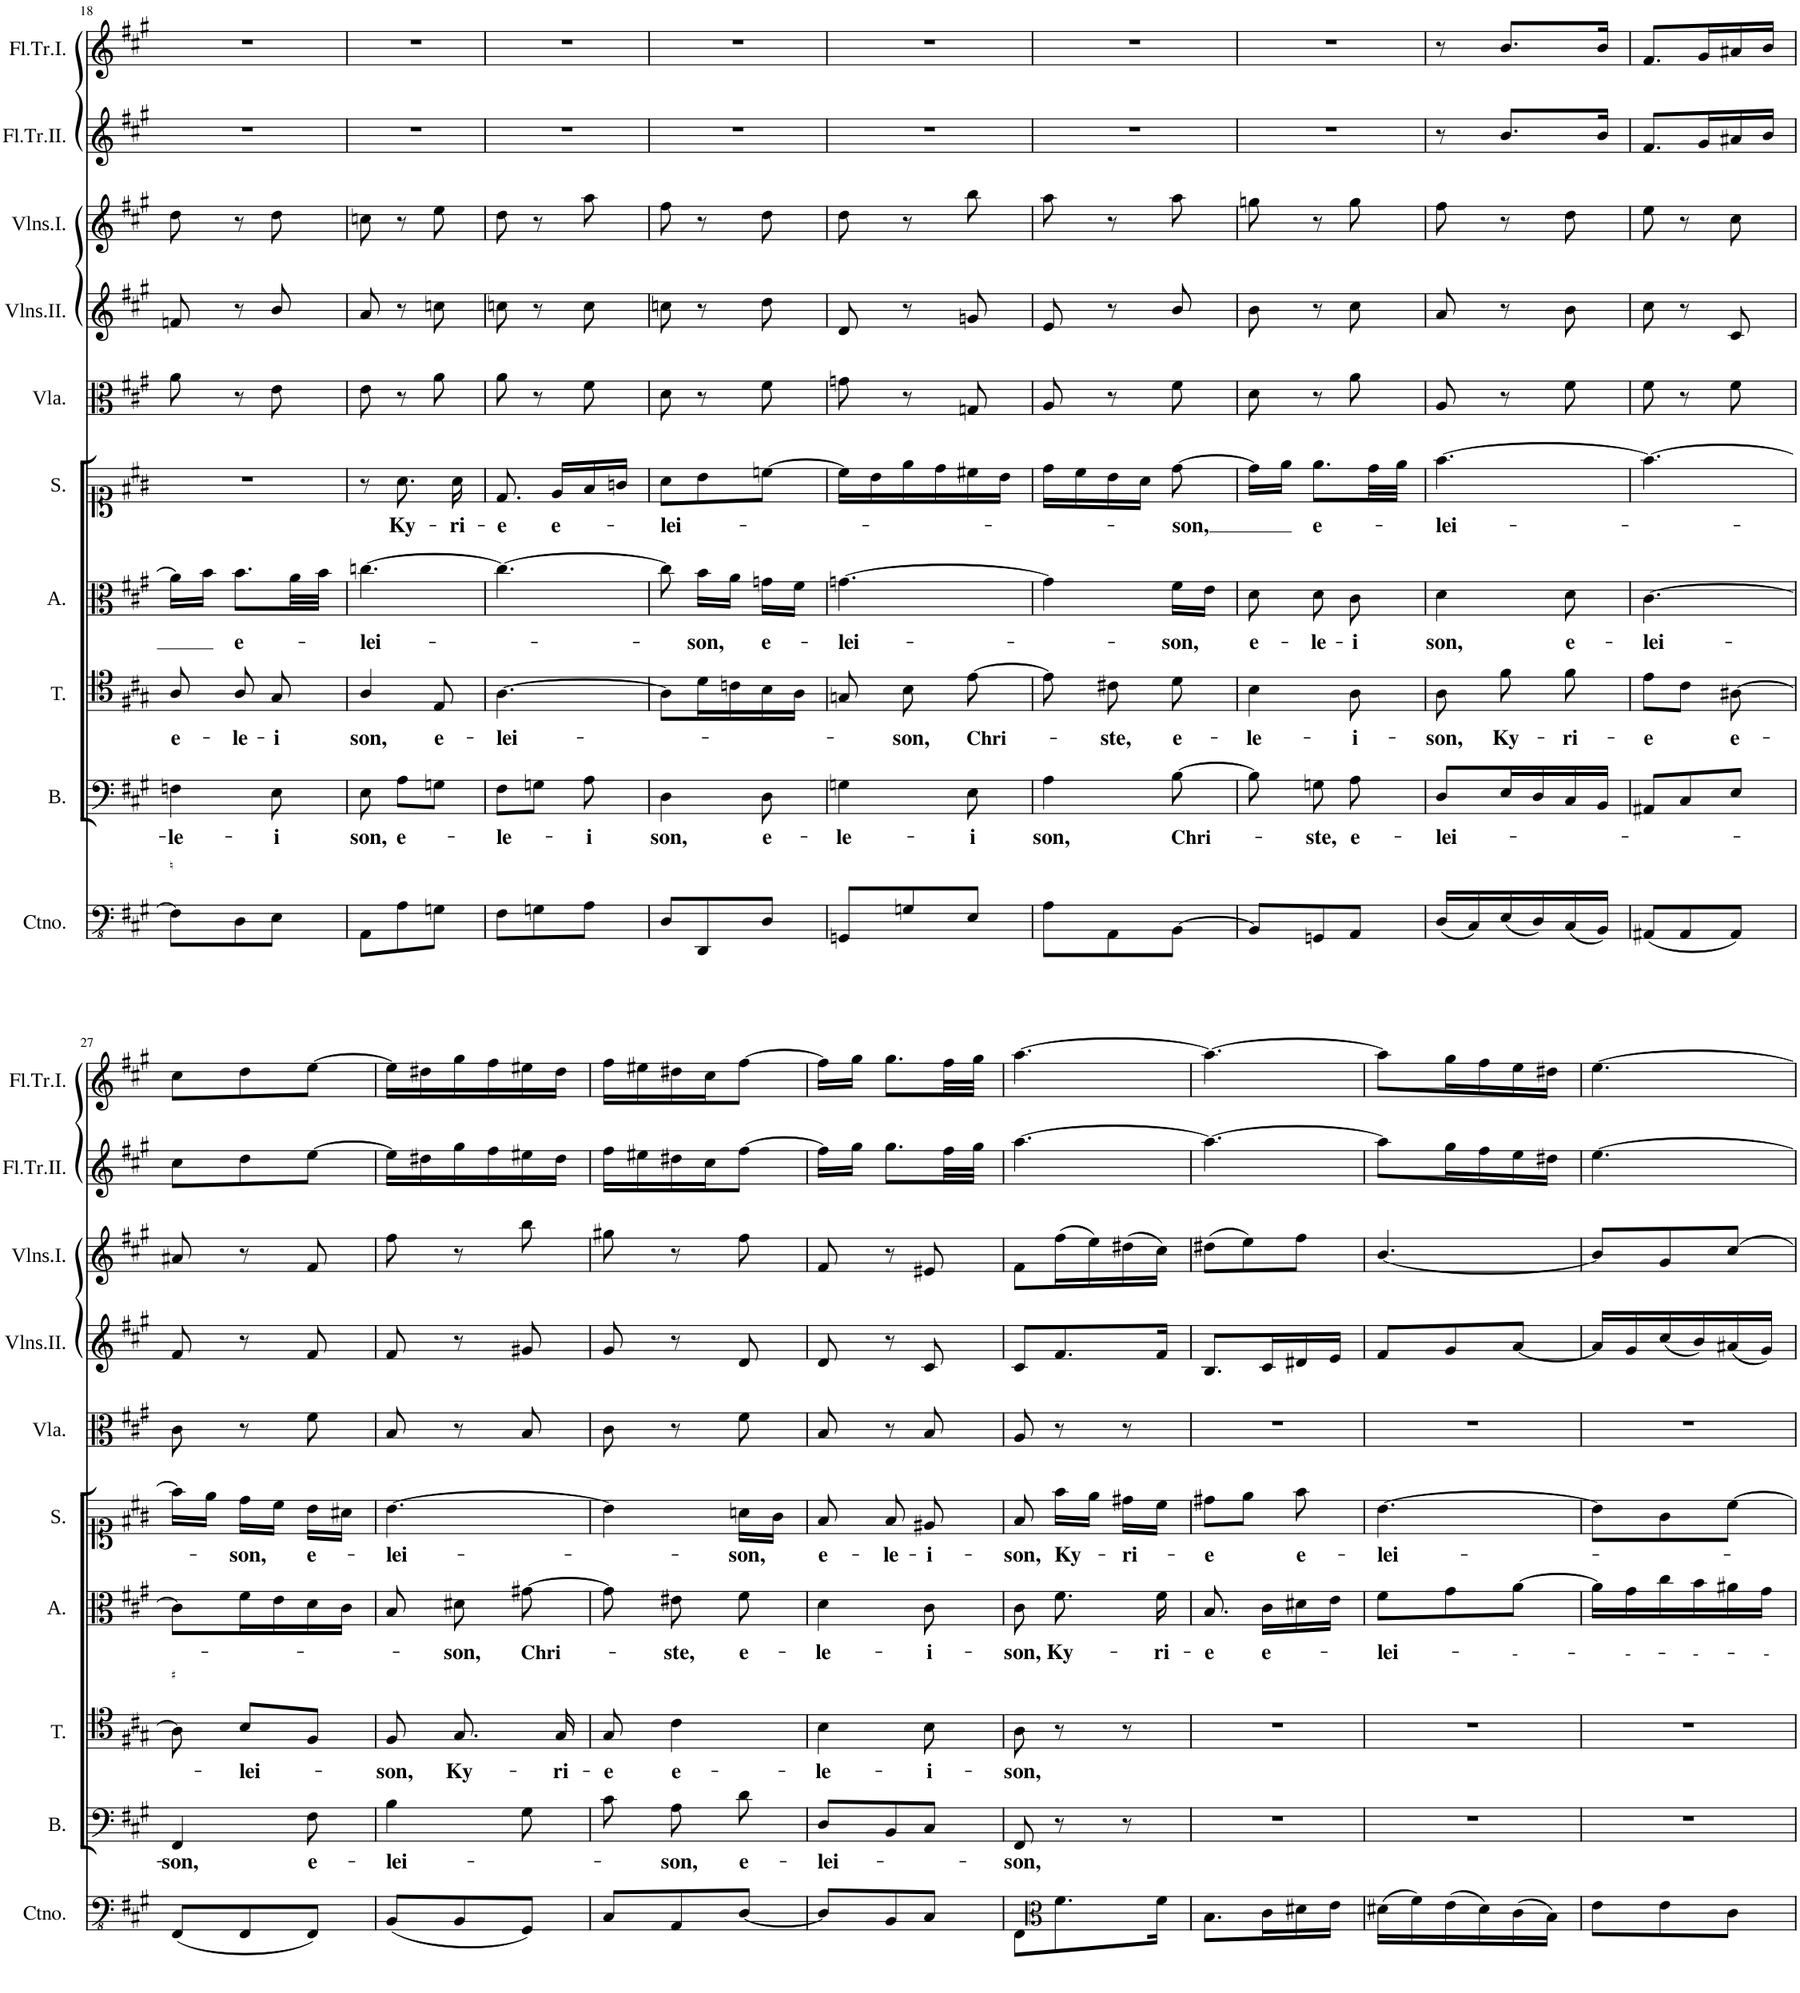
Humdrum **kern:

**kern	**kern	**text	**kern	**text	**kern	**text	**kern	**text	**kern	**kern	**kern	**kern	**kern
*part10	*part9	*part9	*part8	*part8	*part7	*part7	*part6	*part6	*part5	*part4	*part3	*part2	*part1
*staff10	*staff9	*staff9	*staff8	*staff8	*staff7	*staff7	*staff6	*staff6	*staff5	*staff4	*staff3	*staff2	*staff1
*I"Continuo.	*I"Basso.	*	*I"Tenore.	*	*I"Alto.	*	*I"Soprano.	*	*I"Viola	*I"Violino II.	*I"Violino I.	*I"Flauto Traverso II.	*I"Flauto Traverso I.
*I'Ctno.	*I'B.	*	*I'T.	*	*I'A.	*	*I'S.	*	*I'Vla.	*	*	*I'Fl.Tr.II.	*I'Fl.Tr.I.
!!LO:PB:g=z
*clefFv4	*clefF4	*	*clefC4	*	*clefC3	*	*clefC1	*	*clefC3	*clefG2	*clefG2	*clefG2	*clefG2
*k[f#c#g#]	*k[f#c#g#]	*	*k[f#c#g#]	*	*k[f#c#g#]	*	*k[f#c#g#]	*	*k[f#c#g#]	*k[f#c#g#]	*k[f#c#g#]	*k[f#c#g#]	*k[f#c#g#]
*M3/8	*M3/8	*	*M3/8	*	*M3/8	*	*M3/8	*	*M3/8	*M3/8	*M3/8	*M3/8	*M3/8
=18	=18	=18	=18	=18	=18	=18	=18	=18	=18	=18	=18	=18	=18
!	!	!LO:LY:b	!	!LO:LY:b	!	!	!	!	!	!	!	!	!
8FF\L]	4Fn\	-le-	8A/	e-	16a\LL]	.	4.r	.	8a\	8fn/	8dd\	4.r	4.r
.	.	.	.	.	16b\JJ	.	.	.	.	.	.	.	.
!	!	!	!	!LO:LY:b	!	!LO:LY:b	!	!	!	!	!	!	!
8DD\	.	.	8A/	-le-	8.b\L	e-	.	.	8r	8r	8r	.	.
!	!	!LO:LY:b	!	!LO:LY:b	!	!	!	!	!	!	!	!	!
8EE\J	8E\	-i	8G#/	-i	.	.	.	.	8e\	8b/	8dd\	.	.
.	.	.	.	.	32a\LL	.	.	.	.	.	.	.	.
.	.	.	.	.	32b\JJJ	.	.	.	.	.	.	.	.
=19	=19	=19	=19	=19	=19	=19	=19	=19	=19	=19	=19	=19	=19
!	!	!LO:LY:b	!	!LO:LY:b	!	!LO:LY:b	!	!	!	!	!	!	!
8AAA\L	8E\	-son,	4A/	-son,	[4.ccn\	-lei-	8r	.	8e\	8a/	8ccn\	4.r	4.r
!	!	!LO:LY:b	!	!	!	!	!	!LO:LY:b	!	!	!	!	!
8AA\	8A\L	e-	.	.	.	.	8.a\	Ky-	8r	8r	8r	.	.
!	!	!	!	!LO:LY:b	!	!	!	!	!	!	!	!	!
8GGn\J	8Gn\J	.	8E/	e-	.	.	.	.	8a\	8ccn\	8ee\	.	.
!	!	!	!	!	!	!	!	!LO:LY:b	!	!	!	!	!
.	.	.	.	.	.	.	16a\	-ri-	.	.	.	.	.
=20	=20	=20	=20	=20	=20	=20	=20	=20	=20	=20	=20	=20	=20
!	!	!LO:LY:b	!	!LO:LY:b	!	!	!	!LO:LY:b	!	!	!	!	!
8FF#\L	8F#\L	-le-	[4.A\	-lei-	4.cc\_	.	8.d/	-e	8a\	8ccn\	8dd\	4.r	4.r
8GGn\	8Gn\J	.	.	.	.	.	.	.	8r	8r	8r	.	.
!	!	!	!	!	!	!	!	!LO:LY:b	!	!	!	!	!
.	.	.	.	.	.	.	16e/LL	e-	.	.	.	.	.
!	!	!LO:LY:b	!	!	!	!	!	!	!	!	!	!	!
8AA\J	8A\	-i	.	.	.	.	16f#/	.	8f#\	8cc\	8aa\	.	.
.	.	.	.	.	.	.	16gn/JJ	.	.	.	.	.	.
=21	=21	=21	=21	=21	=21	=21	=21	=21	=21	=21	=21	=21	=21
!	!	!LO:LY:b	!	!	!	!	!	!LO:LY:b	!	!	!	!	!
8DD/L	4D\	-son,	8A\L]	.	8cc\]	.	8a\L	-lei-	8d\	8ccn\	8ff#\	4.r	4.r
!	!	!	!	!	!	!LO:LY:b	!	!	!	!	!	!	!
8DDD/	.	.	16d\L	.	16b\LL	-son,	8b\	.	8r	8r	8r	.	.
.	.	.	16cn\	.	16a\JJ	.	.	.	.	.	.	.	.
!	!	!LO:LY:b	!	!	!	!LO:LY:b	!	!	!	!	!	!	!
8DD/J	8D\	e-	16B\	.	16gn\LL	e-	[8ccn\J	.	8f#\	8dd\	8dd\	.	.
.	.	.	16A\JJ	.	16f#\JJ	.	.	.	.	.	.	.	.
=22	=22	=22	=22	=22	=22	=22	=22	=22	=22	=22	=22	=22	=22
!	!	!LO:LY:b	!	!	!	!LO:LY:b	!	!	!	!	!	!	!
8GGGn/L	4Gn\	-le-	8Gn/	.	[4.gn\	-lei-	16cc\LL]	.	8gn\	8d/	8dd\	4.r	4.r
.	.	.	.	.	.	.	16b\	.	.	.	.	.	.
!	!	!	!	!LO:LY:b	!	!	!	!	!	!	!	!	!
8GGn/	.	.	8B\	-son,	.	.	16ee\	.	8r	8r	8r	.	.
.	.	.	.	.	.	.	16dd\	.	.	.	.	.	.
!	!	!LO:LY:b	!	!LO:LY:b	!	!	!	!	!	!	!	!	!
8EE/J	8E\	-i	[8e\	Chri-	.	.	16cc#X\	.	8Gn/	8gn/	8bb\	.	.
.	.	.	.	.	.	.	16b\JJ	.	.	.	.	.	.
=23	=23	=23	=23	=23	=23	=23	=23	=23	=23	=23	=23	=23	=23
!	!	!LO:LY:b	!	!	!	!	!	!	!	!	!	!	!
8AA\L	4A\	-son,	8e\]	.	4g\]	.	16dd\LL	.	8A/	8e/	8aa\	4.r	4.r
.	.	.	.	.	.	.	16cc#\	.	.	.	.	.	.
!	!	!	!	!LO:LY:b	!	!	!	!	!	!	!	!	!
8AAA\	.	.	8c#X\	-ste,	.	.	16b\	.	8r	8r	8r	.	.
.	.	.	.	.	.	.	16a\JJ	.	.	.	.	.	.
!	!	!LO:LY:b	!	!LO:LY:b	!	!LO:LY:b	!	!LO:LY:b	!	!	!	!	!
[8BBB\J	[8B\	Chri-	8d\	e-	16f#\LL	-son,	[8dd\	-son,	8f#\	8b/	8aa\	.	.
.	.	.	.	.	16e\JJ	.	.	.	.	.	.	.	.
=24	=24	=24	=24	=24	=24	=24	=24	=24	=24	=24	=24	=24	=24
!	!	!	!	!LO:LY:b	!	!LO:LY:b	!	!	!	!	!	!	!
8BBB/L]	8B\]	.	4B\	-le-	8d\	e-	16dd\LL]	.	8d\	8b\	8ggn\	4.r	4.r
.	.	.	.	.	.	.	16ee\JJ	.	.	.	.	.	.
!	!	!LO:LY:b	!	!	!	!LO:LY:b	!	!LO:LY:b	!	!	!	!	!
8GGGn/	8Gn\	-ste,	.	.	8d\	-le-	8.ee\L	e-	8r	8r	8r	.	.
!	!	!LO:LY:b	!	!LO:LY:b	!	!LO:LY:b	!	!	!	!	!	!	!
8AAA/J	8A\	e-	8A\	-i-	8c#\	-i	.	.	8a\	8cc#\	8gg\	.	.
.	.	.	.	.	.	.	32dd\LL	.	.	.	.	.	.
.	.	.	.	.	.	.	32ee\JJJ	.	.	.	.	.	.
=25	=25	=25	=25	=25	=25	=25	=25	=25	=25	=25	=25	=25	=25
!	!	!LO:LY:b	!	!LO:LY:b	!	!LO:LY:b	!	!LO:LY:b	!	!	!	!	!
(16DD/LL	8D/L	-lei-	8A\	-son,	4d\	-son,	[4.ff#\	-lei-	8A/	8a/	8ff#\	8r	8r
16CC#/)	.	.	.	.	.	.	.	.	.	.	.	.	.
!	!	!	!	!LO:LY:b	!	!	!	!	!	!	!	!	!
(16EE/	16E/L	.	8f#\	Ky-	.	.	.	.	8r	8r	8r	8.b/L	8.b/L
16DD/)	16D/	.	.	.	.	.	.	.	.	.	.	.	.
!	!	!	!	!LO:LY:b	!	!LO:LY:b	!	!	!	!	!	!	!
(16CC#/	16C#/	.	8f#\	-ri-	8d\	e-	.	.	8f#\	8b\	8dd\	.	.
16BBB/JJ)	16BB/JJ	.	.	.	.	.	.	.	.	.	.	16b/Jk	16b/Jk
=26	=26	=26	=26	=26	=26	=26	=26	=26	=26	=26	=26	=26	=26
!	!	!	!	!LO:LY:b	!	!LO:LY:b	!	!	!	!	!	!	!
(8AAA#X/L	8AA#X/L	.	8e\L	e	[4.c#\	-lei-	4.ff#\_	.	8f#\	8cc#\	8ee\	8.f#/L	8.f#/L
8AAA#/	8C#/	.	8c#\J	.	.	.	.	.	8r	8r	8r	.	.
.	.	.	.	.	.	.	.	.	.	.	.	16g#/L	16g#/L
!	!	!	!	!LO:LY:b	!	!	!	!	!	!	!	!	!
8AAA#/J)	8E/J	.	[8A#X\	e-	.	.	.	.	8f#\	8c#/	8cc#\	16a#X/	16a#X/
.	.	.	.	.	.	.	.	.	.	.	.	16b/JJ	16b/JJ
!!LO:LB:g=z
=27	=27	=27	=27	=27	=27	=27	=27	=27	=27	=27	=27	=27	=27
!	!	!LO:LY:b	!	!	!	!	!	!	!	!	!	!	!
(8FFF#/L	4FF#/	-son,	8A#\]	.	8c#\L]	.	16ff#\LL]	.	8c#\	8f#/	8a#X/	8cc#\L	8cc#\L
.	.	.	.	.	.	.	16ee\JJ	.	.	.	.	.	.
!	!	!	!	!LO:LY:b	!	!	!	!LO:LY:b	!	!	!	!	!
8FFF#/	.	.	8B/L	-lei-	16f#\L	.	16dd\LL	-son,	8r	8r	8r	8dd\	8dd\
.	.	.	.	.	16e\	.	16cc#\JJ	.	.	.	.	.	.
!	!	!LO:LY:b	!	!	!	!	!	!LO:LY:b	!	!	!	!	!
8FFF#/J)	8F#\	e-	8F#/J	.	16d\	.	16b\LL	e-	8f#\	8f#/	8f#/	[8ee\J	[8ee\J
.	.	.	.	.	16c#\JJ	.	16a#X\JJ	.	.	.	.	.	.
=28	=28	=28	=28	=28	=28	=28	=28	=28	=28	=28	=28	=28	=28
!	!	!LO:LY:b	!	!LO:LY:b	!	!	!	!LO:LY:b	!	!	!	!	!
(8BBB/L	4B\	-lei-	8F#/	son,	8B/	.	[4.b\	-lei-	8B/	8f#/	8ff#\	16ee\LL]	16ee\LL]
.	.	.	.	.	.	.	.	.	.	.	.	16dd#X\	16dd#X\
!	!	!	!	!LO:LY:b	!	!LO:LY:b	!	!	!	!	!	!	!
8BBB/	.	.	8.G#/	Ky-	8d#X\	-son,	.	.	8r	8r	8r	16gg#\	16gg#\
.	.	.	.	.	.	.	.	.	.	.	.	16ff#\	16ff#\
!	!	!	!	!	!	!LO:LY:b	!	!	!	!	!	!	!
8GGG#/J)	8G#\	.	.	.	[8g#X\	Chri-	.	.	8B/	8g#X/	8bb\	16ee#X\	16ee#X\
!	!	!	!	!LO:LY:b	!	!	!	!	!	!	!	!	!
.	.	.	16G#/	-ri-	.	.	.	.	.	.	.	16dd#\JJ	16dd#\JJ
=29	=29	=29	=29	=29	=29	=29	=29	=29	=29	=29	=29	=29	=29
!	!	!	!	!LO:LY:b	!	!	!	!	!	!	!	!	!
8CC#/L	8c#\	.	8G#/	e	8g#\]	.	4b\]	.	8c#\	8g#/	8gg#X\	16ff#\LL	16ff#\LL
.	.	.	.	.	.	.	.	.	.	.	.	16ee#X\	16ee#X\
!	!	!LO:LY:b	!	!LO:LY:b	!	!LO:LY:b	!	!	!	!	!	!	!
8AAA/	8A\	-son,	4c#\	e-	8e#X\	-ste,	.	.	8r	8r	8r	16dd#X\	16dd#X\
.	.	.	.	.	.	.	.	.	.	.	.	16cc#\J	16cc#\J
!	!	!LO:LY:b	!	!	!	!LO:LY:b	!	!LO:LY:b	!	!	!	!	!
[8DD/J	8d\	e-	.	.	8f#\	e-	16an\LL	-son,	8f#\	8d/	8ff#\	[8ff#\J	[8ff#\J
.	.	.	.	.	.	.	16g#\JJ	.	.	.	.	.	.
=30	=30	=30	=30	=30	=30	=30	=30	=30	=30	=30	=30	=30	=30
!	!	!LO:LY:b	!	!LO:LY:b	!	!LO:LY:b	!	!LO:LY:b	!	!	!	!	!
8DD/L]	8D/L	-lei-	4B\	-le-	4d\	-le-	8f#/	e-	8B/	8d/	8f#/	16ff#\LL]	16ff#\LL]
.	.	.	.	.	.	.	.	.	.	.	.	16gg#\JJ	16gg#\JJ
!	!	!	!	!	!	!	!	!LO:LY:b	!	!	!	!	!
8BBB/	8BB/	.	.	.	.	.	8f#/	-le-	8r	8r	8r	8.gg#\L	8.gg#\L
!	!	!	!	!LO:LY:b	!	!LO:LY:b	!	!LO:LY:b	!	!	!	!	!
8CC#/J	8C#/J	.	8B\	-i-	8c#\	-i-	8e#X/	-i-	8B/	8c#/	8e#X/	.	.
.	.	.	.	.	.	.	.	.	.	.	.	32ff#\LL	32ff#\LL
.	.	.	.	.	.	.	.	.	.	.	.	32gg#\JJJ	32gg#\JJJ
=31	=31	=31	=31	=31	=31	=31	=31	=31	=31	=31	=31	=31	=31
!	!	!LO:LY:b	!	!LO:LY:b	!	!LO:LY:b	!	!LO:LY:b	!	!	!	!	!
8FFF#\L	8FF#/	-son,	8A\	son,	8c#\	son,	8f#/	-son,	8A/	8c#/L	8f#\L	[4.aa\	[4.aa\
*clefC3	*	*	*	*	*	*	*	*	*	*	*	*	*
!	!	!	!	!	!	!LO:LY:b	!	!LO:LY:b	!	!	!	!	!
8.f#\	8r	.	8r	.	8.f#\	Ky-	16ff#\LL	Ky-	8r	8.f#/	(16ff#\L	.	.
.	.	.	.	.	.	.	16ee\JJ	.	.	.	16ee\)	.	.
!	!	!	!	!	!	!	!	!LO:LY:b	!	!	!	!	!
.	8r	.	8r	.	.	.	16dd#X\LL	-ri-	8r	.	(16dd#X\	.	.
!	!	!	!	!	!	!LO:LY:b	!	!	!	!	!	!	!
16f#\Jk	.	.	.	.	16f#\	-ri-	16cc#\JJ	.	.	16f#/Jk	16cc#\JJ)	.	.
=32	=32	=32	=32	=32	=32	=32	=32	=32	=32	=32	=32	=32	=32
!	!	!	!	!	!	!LO:LY:b	!	!LO:LY:b	!	!	!	!	!
8.B\L	4.r	.	4.r	.	8.B/	e	8dd#X\L	-e	4.r	8.B/L	(8dd#X\L	4.aa\_	4.aa\_
.	.	.	.	.	.	.	8ee\J	.	.	.	8ee\)	.	.
!	!	!	!	!	!	!LO:LY:b	!	!	!	!	!	!	!
16c#\L	.	.	.	.	16c#\LL	e-	.	.	.	16c#/L	.	.	.
!	!	!	!	!	!	!	!	!LO:LY:b	!	!	!	!	!
16d#X\	.	.	.	.	16d#X\	.	8ff#\	e-	.	16d#X/	8ff#\J	.	.
16e\JJ	.	.	.	.	16e\JJ	.	.	.	.	16e/JJ	.	.	.
=33	=33	=33	=33	=33	=33	=33	=33	=33	=33	=33	=33	=33	=33
!	!	!	!	!	!	!LO:LY:b	!	!LO:LY:b	!	!	!	!	!
(16d#X\LL	4.r	.	4.r	.	8f#\L	-lei-	[4.b\	-lei-	4.r	8f#/L	[4.b/	8aa\L]	8aa\L]
16f#\)	.	.	.	.	.	.	.	.	.	.	.	.	.
(16e\	.	.	.	.	8g#\	.	.	.	.	8g#/	.	16gg#\L	16gg#\L
16d#\)	.	.	.	.	.	.	.	.	.	.	.	16ff#\	16ff#\
!	!	!	!	!	!	!LO:LY:b	!	!	!	!	!	!	!
(16c#\	.	.	.	.	[8a\J	---	.	.	.	[8a/J	.	16ee\	16ee\
16B\JJ)	.	.	.	.	.	.	.	.	.	.	.	16dd#X\JJ	16dd#X\JJ
=34	=34	=34	=34	=34	=34	=34	=34	=34	=34	=34	=34	=34	=34
8e\L	4.r	.	4.r	.	16a\LL]	.	8b\L]	.	4.r	16a/LL]	8b/L]	[4.ee\	[4.ee\
!	!	!	!	!	!	!LO:LY:b	!	!	!	!	!	!	!
.	.	.	.	.	16g#\	---	.	.	.	16g#/	.	.	.
8e\	.	.	.	.	16cc#\	.	8g#\	.	.	(16cc#/	8g#/	.	.
!	!	!	!	!	!	!LO:LY:b	!	!	!	!	!	!	!
.	.	.	.	.	16b\	---	.	.	.	16b/)	.	.	.
8c#\J	.	.	.	.	16a#X\	.	[8cc#\J	.	.	(16a#X/	[8cc#/J	.	.
!	!	!	!	!	!	!LO:LY:b	!	!	!	!	!	!	!
.	.	.	.	.	16g#\JJ	--	.	.	.	16g#/JJ)	.	.	.
=	=	=	=	=	=	=	=	=	=	=	=	=	=
*-	*-	*-	*-	*-	*-	*-	*-	*-	*-	*-	*-	*-	*-
